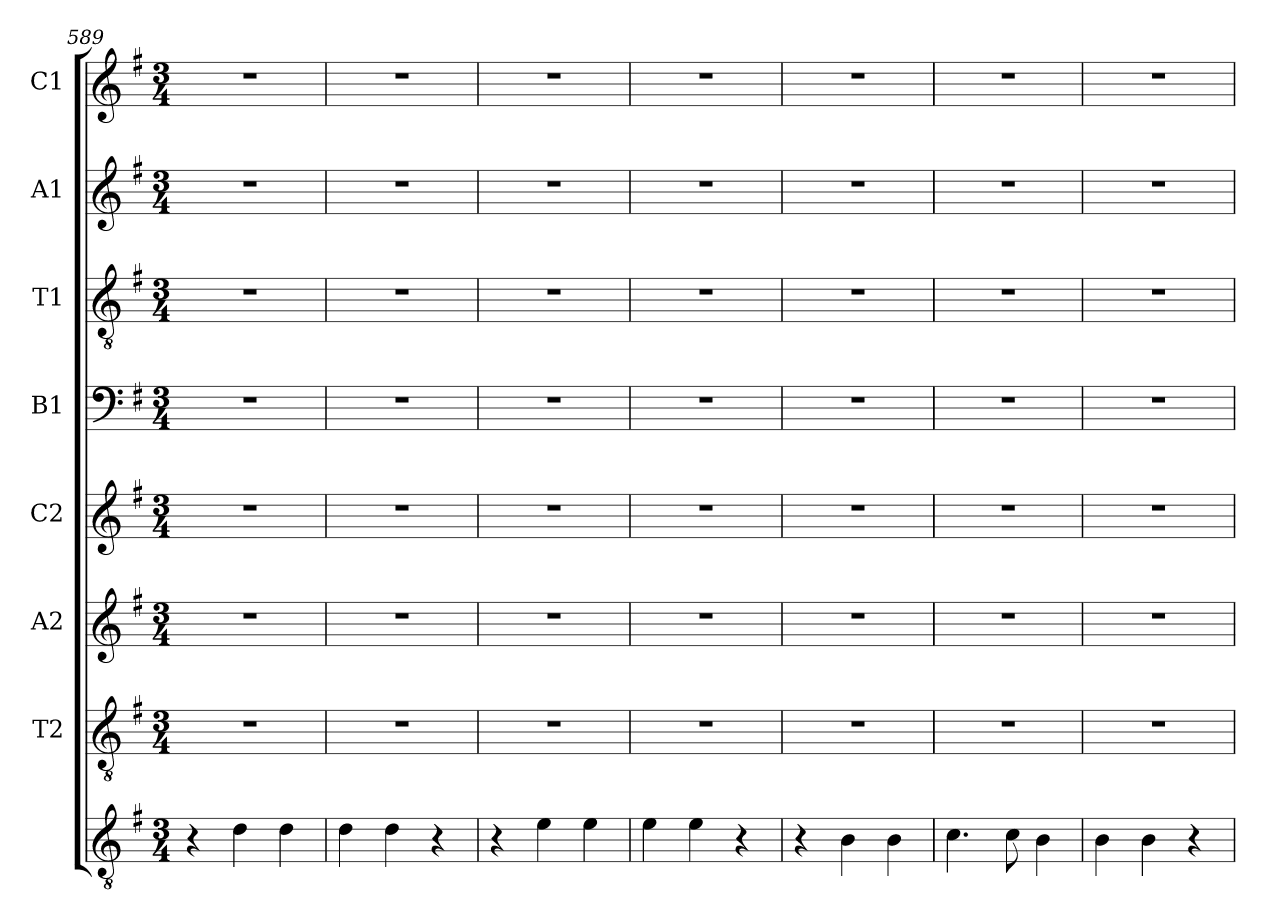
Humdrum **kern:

**kern	**kern	**kern	**kern	**kern	**kern	**kern	**kern
*part8	*part7	*part6	*part5	*part4	*part3	*part2	*part1
*staff8	*staff7	*staff6	*staff5	*staff4	*staff3	*staff2	*staff1
*	*I"T2	*I"A2	*I"C2	*I"B1	*I"T1	*I"A1	*I"C1
*	*I'T2	*I'A2	*I'C2	*I'B1	*I'T1	*I'A1	*I'C1
!!LO:LB:g=z
*clefGv2	*clefGv2	*clefG2	*clefG2	*clefF4	*clefGv2	*clefG2	*clefG2
*k[f#]	*k[f#]	*k[f#]	*k[f#]	*k[f#]	*k[f#]	*k[f#]	*k[f#]
*G:	*G:	*G:	*G:	*G:	*G:	*G:	*G:
*M3/4	*M3/4	*M3/4	*M3/4	*M3/4	*M3/4	*M3/4	*M3/4
=589	=589	=589	=589	=589	=589	=589	=589
4r	2.r	2.r	2.r	2.r	2.r	2.r	2.r
4d\	.	.	.	.	.	.	.
4d\	.	.	.	.	.	.	.
=590	=590	=590	=590	=590	=590	=590	=590
4d\	2.r	2.r	2.r	2.r	2.r	2.r	2.r
4d\	.	.	.	.	.	.	.
4r	.	.	.	.	.	.	.
=591	=591	=591	=591	=591	=591	=591	=591
4r	2.r	2.r	2.r	2.r	2.r	2.r	2.r
4e\	.	.	.	.	.	.	.
4e\	.	.	.	.	.	.	.
=592	=592	=592	=592	=592	=592	=592	=592
4e\	2.r	2.r	2.r	2.r	2.r	2.r	2.r
4e\	.	.	.	.	.	.	.
4r	.	.	.	.	.	.	.
=593	=593	=593	=593	=593	=593	=593	=593
4r	2.r	2.r	2.r	2.r	2.r	2.r	2.r
4B\	.	.	.	.	.	.	.
4B\	.	.	.	.	.	.	.
=594	=594	=594	=594	=594	=594	=594	=594
4.c\	2.r	2.r	2.r	2.r	2.r	2.r	2.r
8c\	.	.	.	.	.	.	.
4B\	.	.	.	.	.	.	.
=595	=595	=595	=595	=595	=595	=595	=595
4B\	2.r	2.r	2.r	2.r	2.r	2.r	2.r
4B\	.	.	.	.	.	.	.
4r	.	.	.	.	.	.	.
=	=	=	=	=	=	=	=
*-	*-	*-	*-	*-	*-	*-	*-
